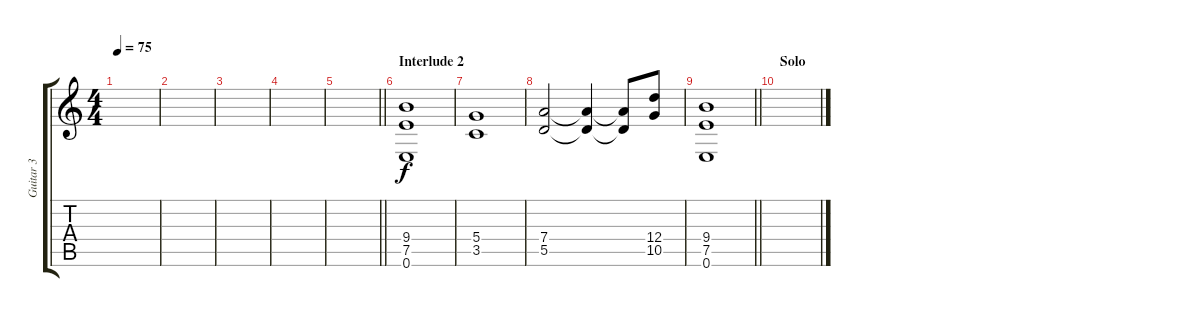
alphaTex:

\track ("Guitar 3" "Guitar 3") {instrument distortionguitar}
\staff {score tabs}
\tuning (E4 B3 G3 D3 A2 E2) {hide}
\ts (4 4)
\tempo 75
\clef g2
\ks c
|
|
|
|
\barLineRight lightlight
|
\section ("" "Interlude 2")
(9.4 7.5 0.6).1 |
(5.4 3.5).1 |
(7.4 5.5).2 (7.4{t} 5.5{t}).4 (7.4{t} 5.5{t}).8 (12.4 10.5).8 |
\barLineRight lightlight
(9.4 7.5 0.6).1 |
\section ("" "Solo")
